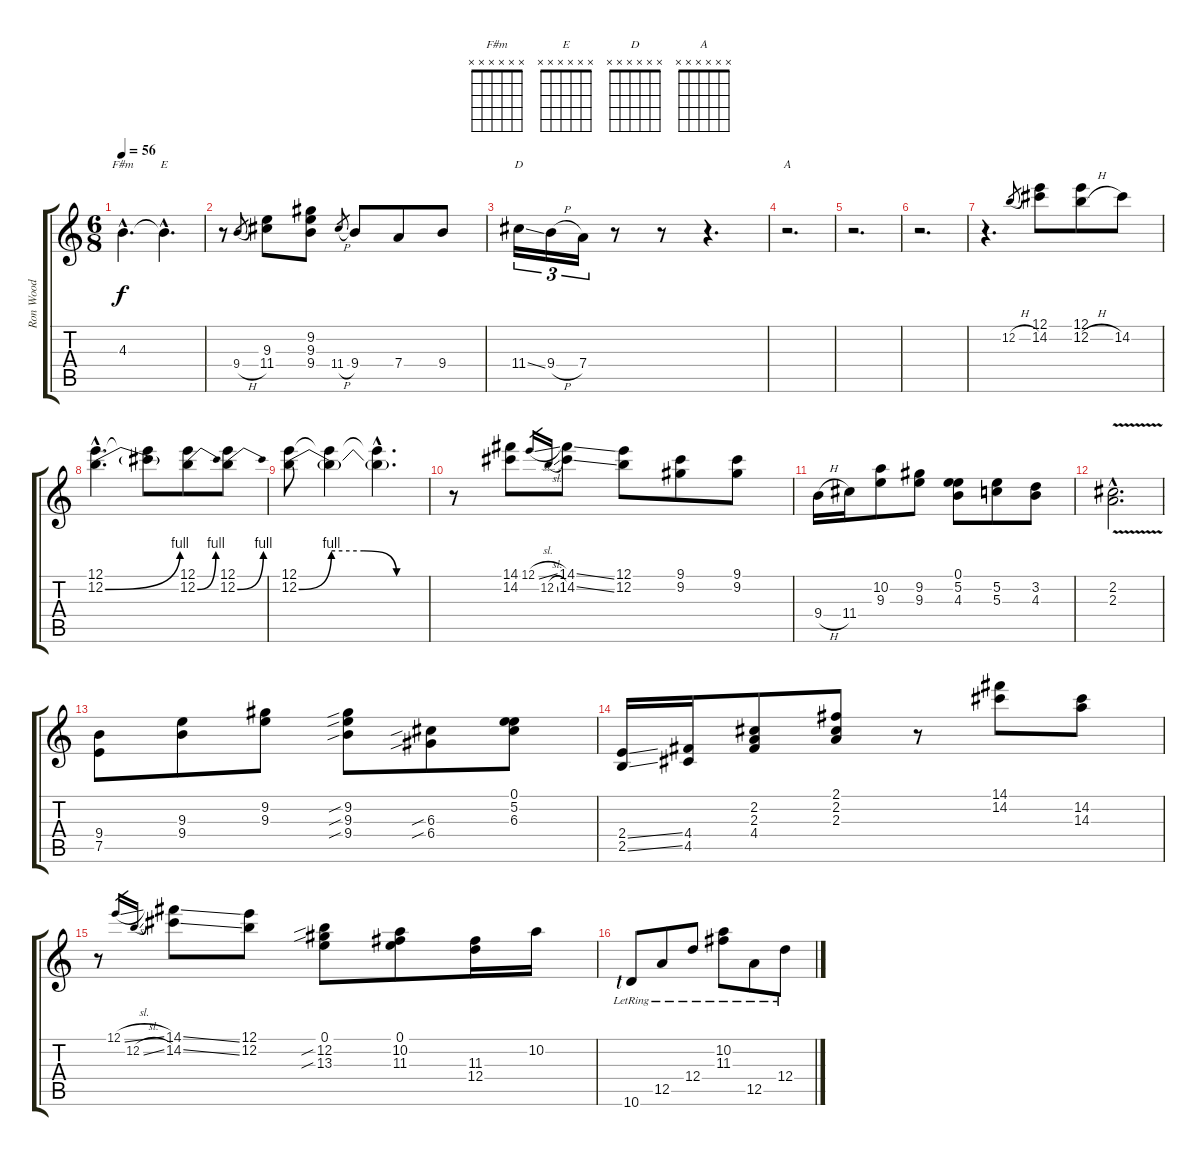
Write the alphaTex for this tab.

\track ("Ron Wood" "Ron Wood") {instrument electricguitarjazz}
\staff {score tabs}
\tuning (E4 B3 G3 D3 A2 E2) {hide}
\chord ("F#m" x x x x x x)
\chord ("E" x x x x x x)
\chord ("D" x x x x x x)
\chord ("A" x x x x x x)
\ts (6 8)
\tempo 56
\clef g2
\ks c
4.3{hac t}.4{d ch "F#m" dy f} 4.3{hac t}.4{d ch "E"} |
r.8 9.4{h}.8{gr} (9.3 11.4).8 (9.2 9.3 9.4).8 11.4{h}.8{gr} 9.4.8 7.4.8 9.4.8 |
11.4{ss}.16{tu (3 2) ch "D"} 9.4{h}.16{tu (3 2)} 7.4.16{tu (3 2)} r.8 r.8 r.4{d} |
r.2{d ch "A"} |
r.2{d} |
r.2{d} |
r.4{d} 12.2{h}.8{gr} (12.1 14.2).8 (12.1 12.2{h}).8 14.2.8 |
(12.1{hac} 12.2{be (bend 0 0 60 4) hac}).4{d} (12.1{t} 12.2{t}).8 (12.1 12.2{be (bend 0 0 60 4)}).8 (12.1 12.2{be (bend 0 0 60 4)}).8 |
(12.1 12.2{be (custom 0 0 15 4 30 4 45 0 60 0)}).8 (12.1{t} 12.2{t}).4 (12.1{hac t} 12.2{hac t}).4{d} |
r.8 (14.1 14.2).8 12.1{sl}.16{gr} 12.2{sl}.16{gr} (14.1{ss} 14.2{ss}).8 (12.1 12.2).8 (9.1 9.2).8 (9.1 9.2).8 |
9.4{h}.16 11.4.16 (10.2 9.3).8 (9.2 9.3).8 (0.1 5.2 4.3).8 (5.2 5.3).8 (3.2 4.3).8 |
(2.2{v hac} 2.3{v hac}).2{d} |
(9.4 7.5).8 (9.3 9.4).8 (9.2 9.3).8 (9.2{sib} 9.3{sib} 9.4{sib}).8 (6.3{sib} 6.4{sib}).8 (0.1 5.2 6.3).8 |
(2.4{ss} 2.5{ss}).16 (4.4 4.5).16 (2.2 2.3 4.4).8 (2.1 2.2 2.3).8 r.8 (14.1 14.2).8 (14.2 14.3).8 |
r.8 12.1{sl}.16{gr} 12.2{sl}.16{gr} (14.1{ss} 14.2{ss}).8 (12.1 12.2).8 (0.1 12.2{sib} 13.3{sib}).8 (0.1 10.2 11.3).8 (11.3 12.4).16 10.2.16 |
10.6{lr lf 1}.8 12.5{lr}.8 12.4{lr}.8 (10.2{lr} 11.3{lr}).8 12.5{lr}.8 12.4{lr}.8
